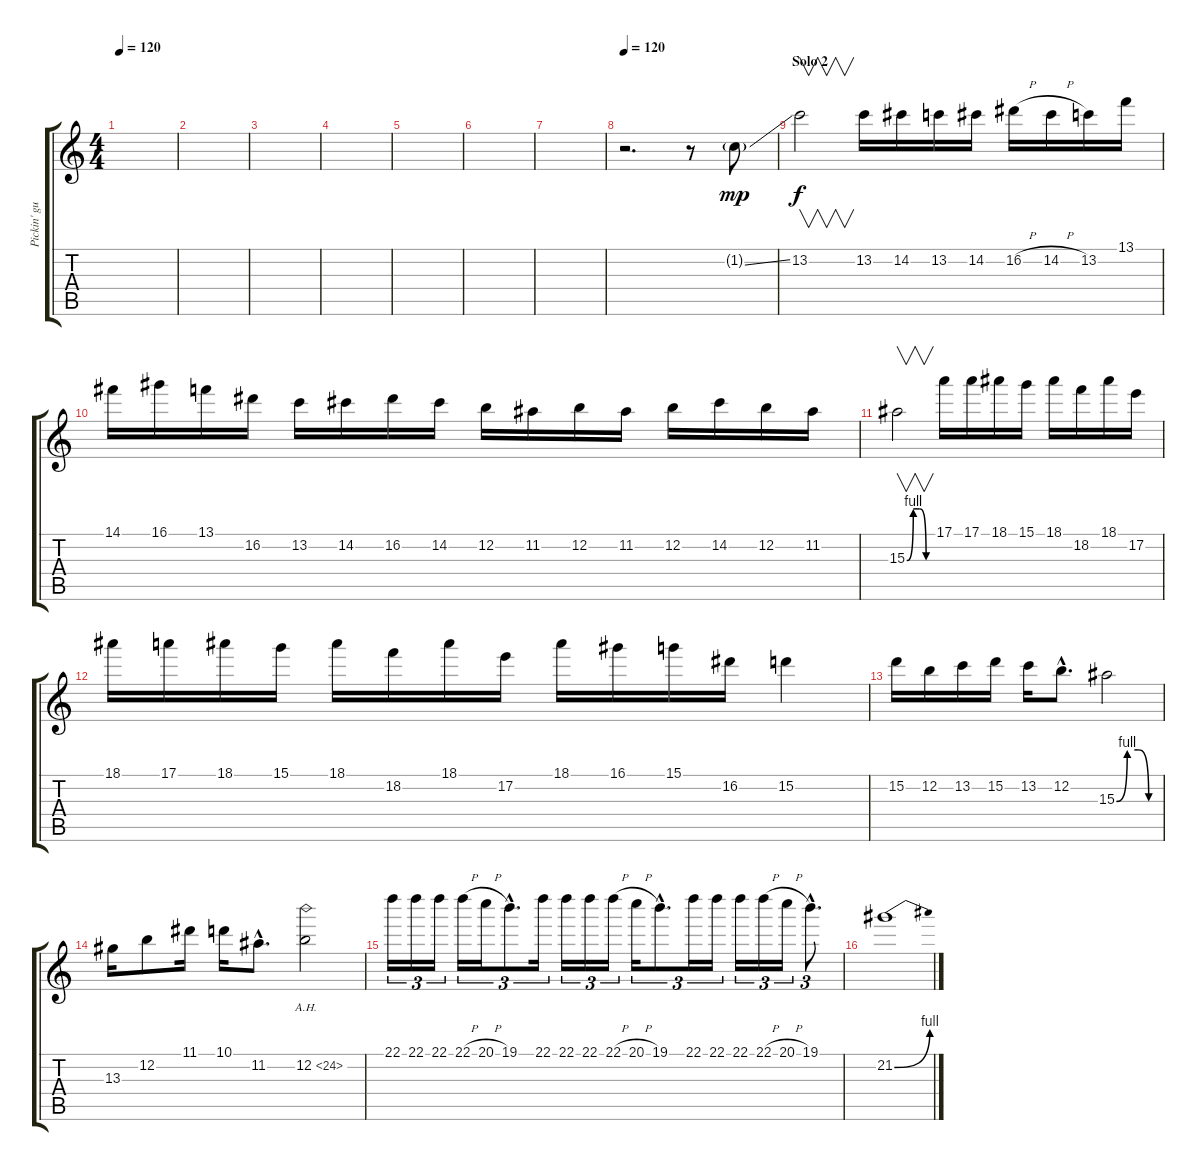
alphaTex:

\track ("Pickin' gura" "Pickin' gu") {instrument acousticguitarsteel}
\staff {score tabs}
\tuning (E4 B3 G3 D3 A2 E2) {hide}
\ts (4 4)
\tempo 120
\clef g2
\ks c
|
|
|
|
|
|
|
\tempo 120
r.2{d instrument distortionguitar} r.8 1.2{ss g}.8{dy mp} |
\section ("" "Solo 2")
13.2.2{v dy f} 13.2.16 14.2.16 13.2.16 14.2.16 16.2{h}.16 14.2{h}.16 13.2.16 13.1.16 |
14.1.16 16.1.16 13.1.16 16.2.16 13.2.16 14.2.16 16.2.16 14.2.16 12.2.16 11.2.16 12.2.16 11.2.16 12.2.16 14.2.16 12.2.16 11.2.16 |
15.3{be (custom 0 0 15 4 30 4 45 0 60 0)}.2{v} 17.1.16 17.1.16 18.1.16 15.1.16 18.1.16 18.2.16 18.1.16 17.2.16 |
18.1.16 17.1.16 18.1.16 15.1.16 18.1.16 18.2.16 18.1.16 17.2.16 18.1.16 16.1.16 15.1.16 16.2.16 15.2.4 |
15.2.16 12.2.16 13.2.16 15.2.16 13.2.16 12.2{hac}.8{d} 15.3{be (custom 0 0 15 4 30 4 45 0 60 0)}.2 |
13.3.16 12.2.8 11.1.16 10.1.16 11.2{hac}.8{d} 12.2{ah 12}.2 |
22.1.16{tu (3 2)} 22.1.16{tu (3 2)} 22.1.16{tu (3 2)} 22.1{h}.16{tu (3 2)} 20.1{h}.16{tu (3 2)} 19.1{hac}.8{d tu (3 2)} 22.1.16{tu (3 2)} 22.1.16{tu (3 2)} 22.1.16{tu (3 2)} 22.1{h}.16{tu (3 2)} 20.1{h}.16{tu (3 2)} 19.1{hac}.8{d tu (3 2)} 22.1.16{tu (3 2)} 22.1.16{tu (3 2)} 22.1.16{tu (3 2)} 22.1{h}.16{tu (3 2)} 20.1{h}.16{tu (3 2)} 19.1{hac}.8{d tu (3 2)} |
21.2{be (bend 0 0 60 4)}.1
